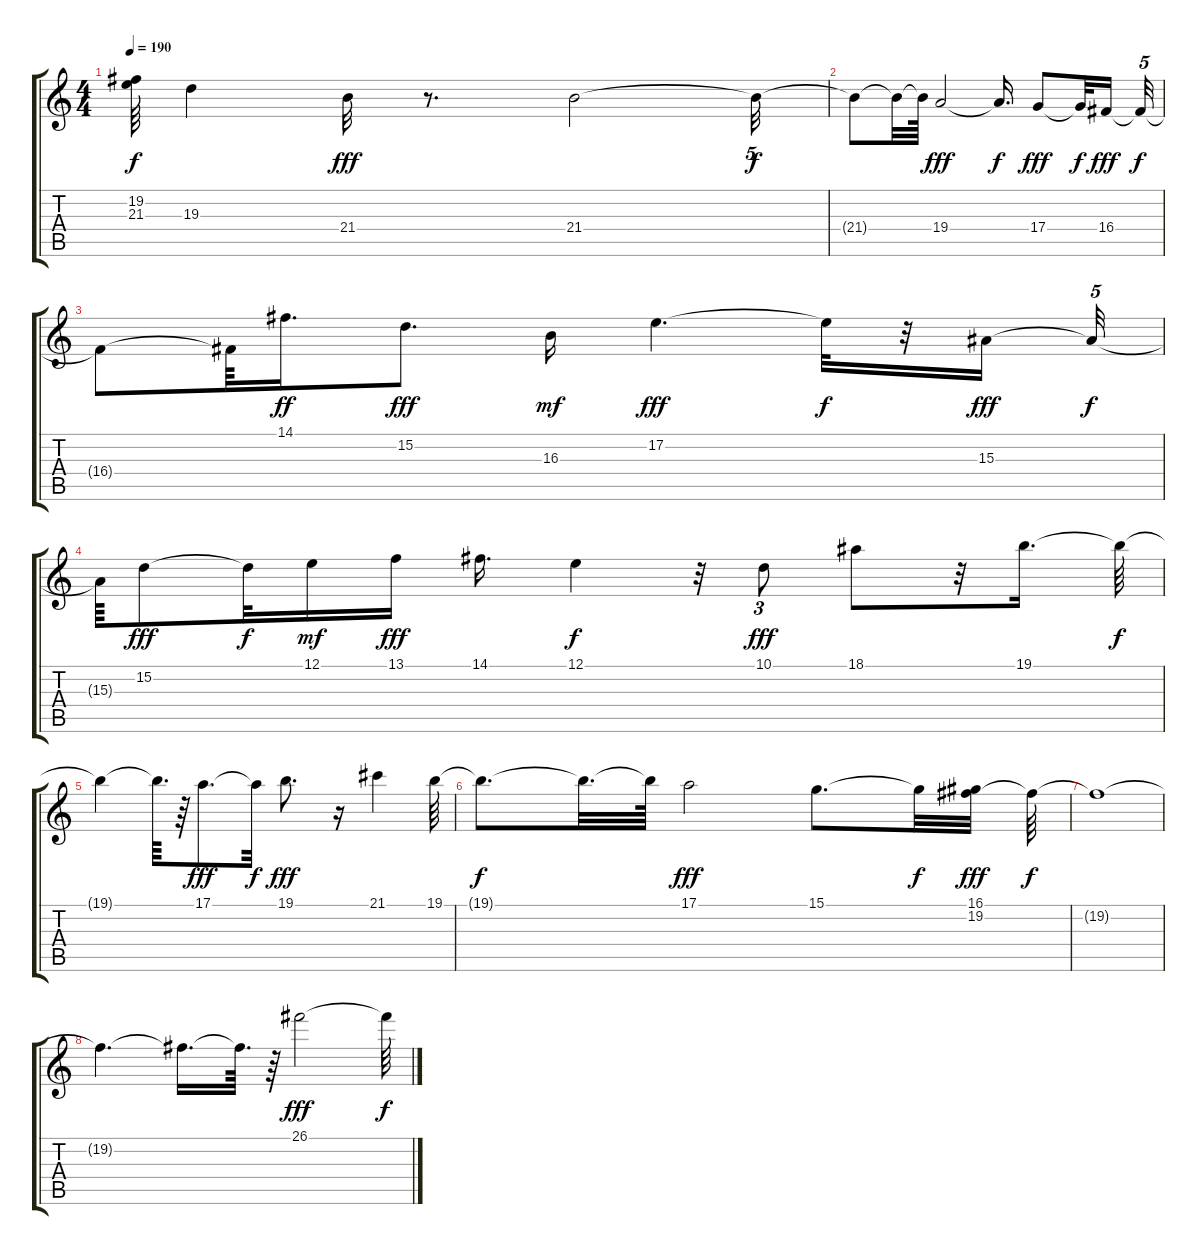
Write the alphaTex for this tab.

\track "" {instrument trumpet}
\staff {score tabs}
\tuning (E4 B3 G3 D3 A2 E2) {hide}
\ts (4 4)
\tempo 190
\clef g2
\ks c
(19.2{t} 21.3{t}).64{dy f} 19.3.4 21.4.32{dy fff} r.8{d} 21.4.2 21.4{t}.32{tu (5 4) dy f} |
21.4{t}.8 21.4{t}.32 21.4{t}.64 19.4.2{dy fff} 19.4{t}.16{d dy f} 17.4.8{dy fff} 17.4{t}.32{dy f} 16.4.16{dy fff} 16.4{t}.32{tu (5 4) dy f} |
16.4{t}.8 16.4{t}.64 14.1.16{d dy ff} 15.2.8{d dy fff} 16.3.16{dy mf} 17.2.4{d dy fff} 17.2{t}.32{dy f} r.32 15.3.16{dy fff} 15.3{t}.32{tu (5 4) dy f} |
15.3{t}.64 15.2.8{dy fff} 15.2{t}.32{dy f} 12.1.16{dy mf} 13.1.16{dy fff} 14.1.16{d} 12.1.4{dy f} r.32 10.1.8{tu (3 2) dy fff} 18.1.8 r.32 19.1.16{d} 19.1{t}.64{dy f} |
19.1{t}.4 19.1{t}.64{d} r.64 17.1.8{d dy fff} 17.1{t}.32{dy f} 19.1.8{d dy fff} r.16 21.1.4 19.1.64 |
19.1{t}.8{d dy f} 19.1{t}.32{d} 19.1{t}.64 17.1.2{dy fff} 15.1.8{d} 15.1{t}.32{dy f} (16.1 19.2).32{dy fff} 19.2{t}.64{dy f} |
19.2{t}.1 |
19.2{t}.4{d} 19.2{t}.16{d} 19.2{t}.64{d} r.64 26.1.2{dy fff} 26.1{t}.64{dy f}
